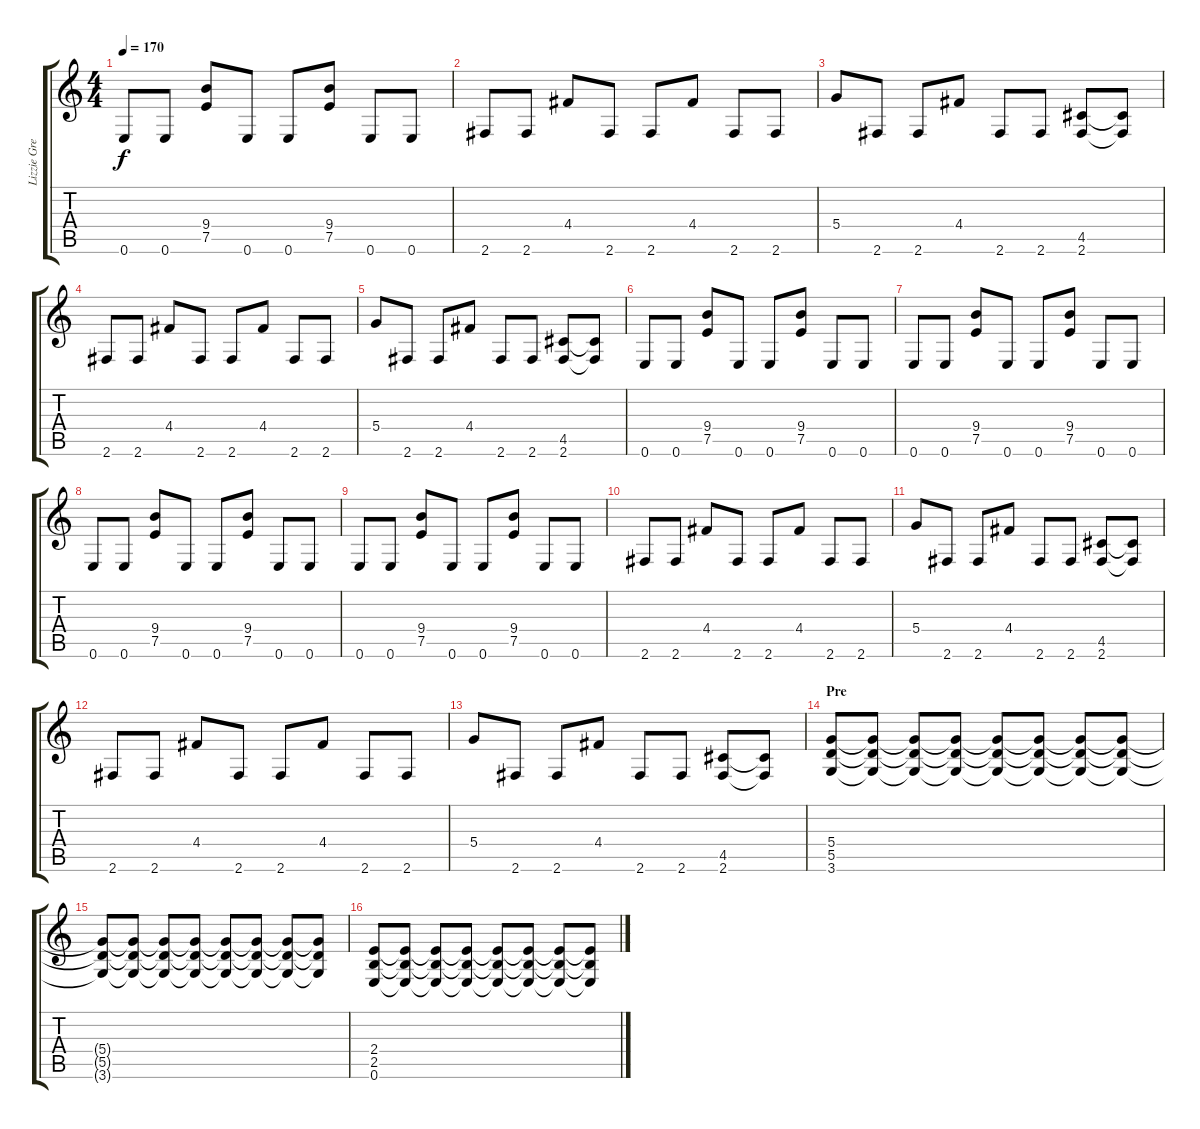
\track ("Lizzie Grey - Rhythm Guitar" "Lizzie Gre") {instrument distortionguitar}
\staff {score tabs}
\tuning (E4 B3 G3 D3 A2 E2) {hide}
\ts (4 4)
\tempo 170
\clef g2
\ks c
0.6.8{dy f} 0.6.8 (9.4 7.5).8 0.6.8 0.6.8 (9.4 7.5).8 0.6.8 0.6.8 |
2.6.8 2.6.8 4.4.8 2.6.8 2.6.8 4.4.8 2.6.8 2.6.8 |
5.4.8 2.6.8 2.6.8 4.4.8 2.6.8 2.6.8 (4.5 2.6).8 (4.5{t} 2.6{t}).8 |
2.6.8 2.6.8 4.4.8 2.6.8 2.6.8 4.4.8 2.6.8 2.6.8 |
5.4.8 2.6.8 2.6.8 4.4.8 2.6.8 2.6.8 (4.5 2.6).8 (4.5{t} 2.6{t}).8 |
0.6.8 0.6.8 (9.4 7.5).8 0.6.8 0.6.8 (9.4 7.5).8 0.6.8 0.6.8 |
0.6.8 0.6.8 (9.4 7.5).8 0.6.8 0.6.8 (9.4 7.5).8 0.6.8 0.6.8 |
0.6.8 0.6.8 (9.4 7.5).8 0.6.8 0.6.8 (9.4 7.5).8 0.6.8 0.6.8 |
0.6.8 0.6.8 (9.4 7.5).8 0.6.8 0.6.8 (9.4 7.5).8 0.6.8 0.6.8 |
2.6.8 2.6.8 4.4.8 2.6.8 2.6.8 4.4.8 2.6.8 2.6.8 |
5.4.8 2.6.8 2.6.8 4.4.8 2.6.8 2.6.8 (4.5 2.6).8 (4.5{t} 2.6{t}).8 |
2.6.8 2.6.8 4.4.8 2.6.8 2.6.8 4.4.8 2.6.8 2.6.8 |
5.4.8 2.6.8 2.6.8 4.4.8 2.6.8 2.6.8 (4.5 2.6).8 (4.5{t} 2.6{t}).8 |
\section ("" "Pre")
(5.4 5.5 3.6).8 (5.4{t} 5.5{t} 3.6{t}).8 (5.4{t} 5.5{t} 3.6{t}).8 (5.4{t} 5.5{t} 3.6{t}).8 (5.4{t} 5.5{t} 3.6{t}).8 (5.4{t} 5.5{t} 3.6{t}).8 (5.4{t} 5.5{t} 3.6{t}).8 (5.4{t} 5.5{t} 3.6{t}).8 |
(5.4{t} 5.5{t} 3.6{t}).8 (5.4{t} 5.5{t} 3.6{t}).8 (5.4{t} 5.5{t} 3.6{t}).8 (5.4{t} 5.5{t} 3.6{t}).8 (5.4{t} 5.5{t} 3.6{t}).8 (5.4{t} 5.5{t} 3.6{t}).8 (5.4{t} 5.5{t} 3.6{t}).8 (5.4{t} 5.5{t} 3.6{t}).8 |
(2.4 2.5 0.6).8 (2.4{t} 2.5{t} 0.6{t}).8 (2.4{t} 2.5{t} 0.6{t}).8 (2.4{t} 2.5{t} 0.6{t}).8 (2.4{t} 2.5{t} 0.6{t}).8 (2.4{t} 2.5{t} 0.6{t}).8 (2.4{t} 2.5{t} 0.6{t}).8 (2.4{t} 2.5{t} 0.6{t}).8
